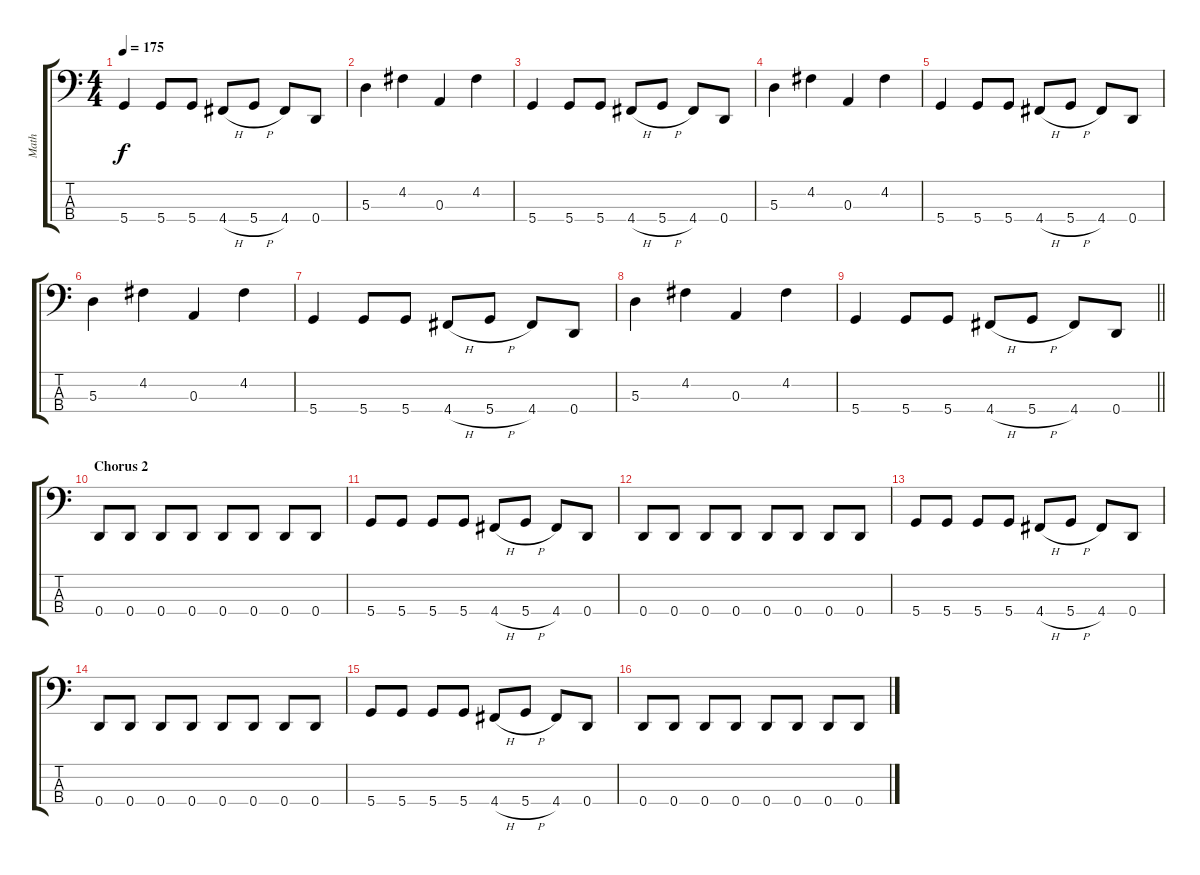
\track ("Math" "Math") {instrument electricbasspick}
\staff {score tabs}
\tuning (G2 D2 A1 D1) {hide}
\ts (4 4)
\tempo 175
\clef f4
\ks c
5.4.4{dy f} 5.4.8 5.4.8 4.4{h}.8 5.4{h}.8 4.4.8 0.4.8 |
5.3.4 4.2.4 0.3.4 4.2.4 |
5.4.4 5.4.8 5.4.8 4.4{h}.8 5.4{h}.8 4.4.8 0.4.8 |
5.3.4 4.2.4 0.3.4 4.2.4 |
5.4.4 5.4.8 5.4.8 4.4{h}.8 5.4{h}.8 4.4.8 0.4.8 |
5.3.4 4.2.4 0.3.4 4.2.4 |
5.4.4 5.4.8 5.4.8 4.4{h}.8 5.4{h}.8 4.4.8 0.4.8 |
5.3.4 4.2.4 0.3.4 4.2.4 |
\barLineRight lightlight
5.4.4 5.4.8 5.4.8 4.4{h}.8 5.4{h}.8 4.4.8 0.4.8 |
\section ("" "Chorus 2")
0.4.8 0.4.8 0.4.8 0.4.8 0.4.8 0.4.8 0.4.8 0.4.8 |
5.4.8 5.4.8 5.4.8 5.4.8 4.4{h}.8 5.4{h}.8 4.4.8 0.4.8 |
0.4.8 0.4.8 0.4.8 0.4.8 0.4.8 0.4.8 0.4.8 0.4.8 |
5.4.8 5.4.8 5.4.8 5.4.8 4.4{h}.8 5.4{h}.8 4.4.8 0.4.8 |
0.4.8 0.4.8 0.4.8 0.4.8 0.4.8 0.4.8 0.4.8 0.4.8 |
5.4.8 5.4.8 5.4.8 5.4.8 4.4{h}.8 5.4{h}.8 4.4.8 0.4.8 |
0.4.8 0.4.8 0.4.8 0.4.8 0.4.8 0.4.8 0.4.8 0.4.8
